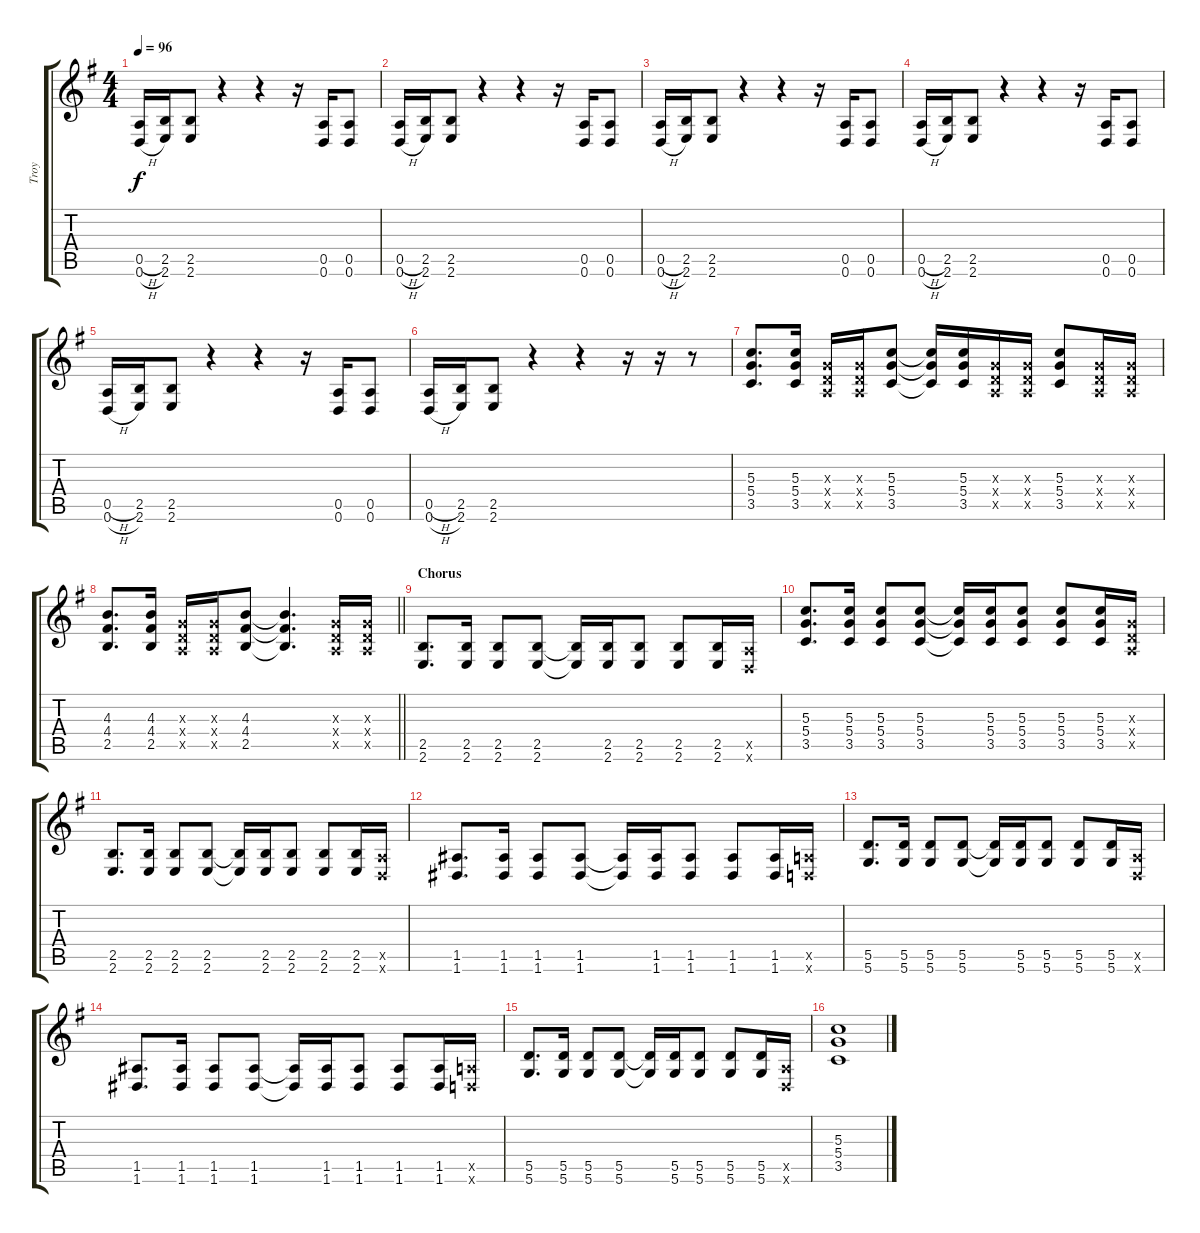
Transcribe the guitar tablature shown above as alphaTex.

\track ("Troy" "Troy") {instrument distortionguitar}
\staff {score tabs}
\tuning (E4 B3 G3 D3 A2 D2) {hide}
\ts (4 4)
\tempo 96
\clef g2
\ks g
(0.5{h} 0.6{h}).16{dy f} (2.5 2.6).16 (2.5 2.6).8 r.4 r.4 r.16 (0.5 0.6).16 (0.5 0.6).8 |
(0.5{h} 0.6{h}).16 (2.5 2.6).16 (2.5 2.6).8 r.4 r.4 r.16 (0.5 0.6).16 (0.5 0.6).8 |
(0.5{h} 0.6{h}).16 (2.5 2.6).16 (2.5 2.6).8 r.4 r.4 r.16 (0.5 0.6).16 (0.5 0.6).8 |
(0.5{h} 0.6{h}).16 (2.5 2.6).16 (2.5 2.6).8 r.4 r.4 r.16 (0.5 0.6).16 (0.5 0.6).8 |
(0.5{h} 0.6{h}).16 (2.5 2.6).16 (2.5 2.6).8 r.4 r.4 r.16 (0.5 0.6).16 (0.5 0.6).8 |
(0.5{h} 0.6{h}).16 (2.5 2.6).16 (2.5 2.6).8 r.4 r.4 r.16 r.16 r.8 |
(5.3 5.4 3.5).8{d} (5.3 5.4 3.5).16 (0.3{x} 0.4{x} 0.5{x}).16 (0.3{x} 0.4{x} 0.5{x}).16 (5.3 5.4 3.5).8 (5.3{t} 5.4{t} 3.5{t}).16 (5.3 5.4 3.5).16 (0.3{x} 0.4{x} 0.5{x}).16 (0.3{x} 0.4{x} 0.5{x}).16 (5.3 5.4 3.5).8 (0.3{x} 0.4{x} 0.5{x}).16 (0.3{x} 0.4{x} 0.5{x}).16 |
\barLineRight lightlight
(4.3 4.4 2.5).8{d} (4.3 4.4 2.5).16 (0.3{x} 0.4{x} 0.5{x}).16 (0.3{x} 0.4{x} 0.5{x}).16 (4.3 4.4 2.5).8 (4.3{t} 4.4{t} 2.5{t}).4{d} (0.3{x} 0.4{x} 0.5{x}).16 (0.3{x} 0.4{x} 0.5{x}).16 |
\section ("" "Chorus")
(2.5 2.6).8{d} (2.5 2.6).16 (2.5 2.6).8 (2.5 2.6).8 (2.5{t} 2.6{t}).16 (2.5 2.6).16 (2.5 2.6).8 (2.5 2.6).8 (2.5 2.6).16 (0.5{x} 0.6{x}).16 |
(5.3 5.4 3.5).8{d} (5.3 5.4 3.5).16 (5.3 5.4 3.5).8 (5.3 5.4 3.5).8 (5.3{t} 5.4{t} 3.5{t}).16 (5.3 5.4 3.5).16 (5.3 5.4 3.5).8 (5.3 5.4 3.5).8 (5.3 5.4 3.5).16 (0.3{x} 0.4{x} 0.5{x}).16 |
(2.5 2.6).8{d} (2.5 2.6).16 (2.5 2.6).8 (2.5 2.6).8 (2.5{t} 2.6{t}).16 (2.5 2.6).16 (2.5 2.6).8 (2.5 2.6).8 (2.5 2.6).16 (0.5{x} 0.6{x}).16 |
(1.5 1.6).8{d} (1.5 1.6).16 (1.5 1.6).8 (1.5 1.6).8 (1.5{t} 1.6{t}).16 (1.5 1.6).16 (1.5 1.6).8 (1.5 1.6).8 (1.5 1.6).16 (0.5{x} 0.6{x}).16 |
(5.5 5.6).8{d} (5.5 5.6).16 (5.5 5.6).8 (5.5 5.6).8 (5.5{t} 5.6{t}).16 (5.5 5.6).16 (5.5 5.6).8 (5.5 5.6).8 (5.5 5.6).16 (0.5{x} 0.6{x}).16 |
(1.5 1.6).8{d} (1.5 1.6).16 (1.5 1.6).8 (1.5 1.6).8 (1.5{t} 1.6{t}).16 (1.5 1.6).16 (1.5 1.6).8 (1.5 1.6).8 (1.5 1.6).16 (0.5{x} 0.6{x}).16 |
(5.5 5.6).8{d} (5.5 5.6).16 (5.5 5.6).8 (5.5 5.6).8 (5.5{t} 5.6{t}).16 (5.5 5.6).16 (5.5 5.6).8 (5.5 5.6).8 (5.5 5.6).16 (0.5{x} 0.6{x}).16 |
(5.3 5.4 3.5).1
